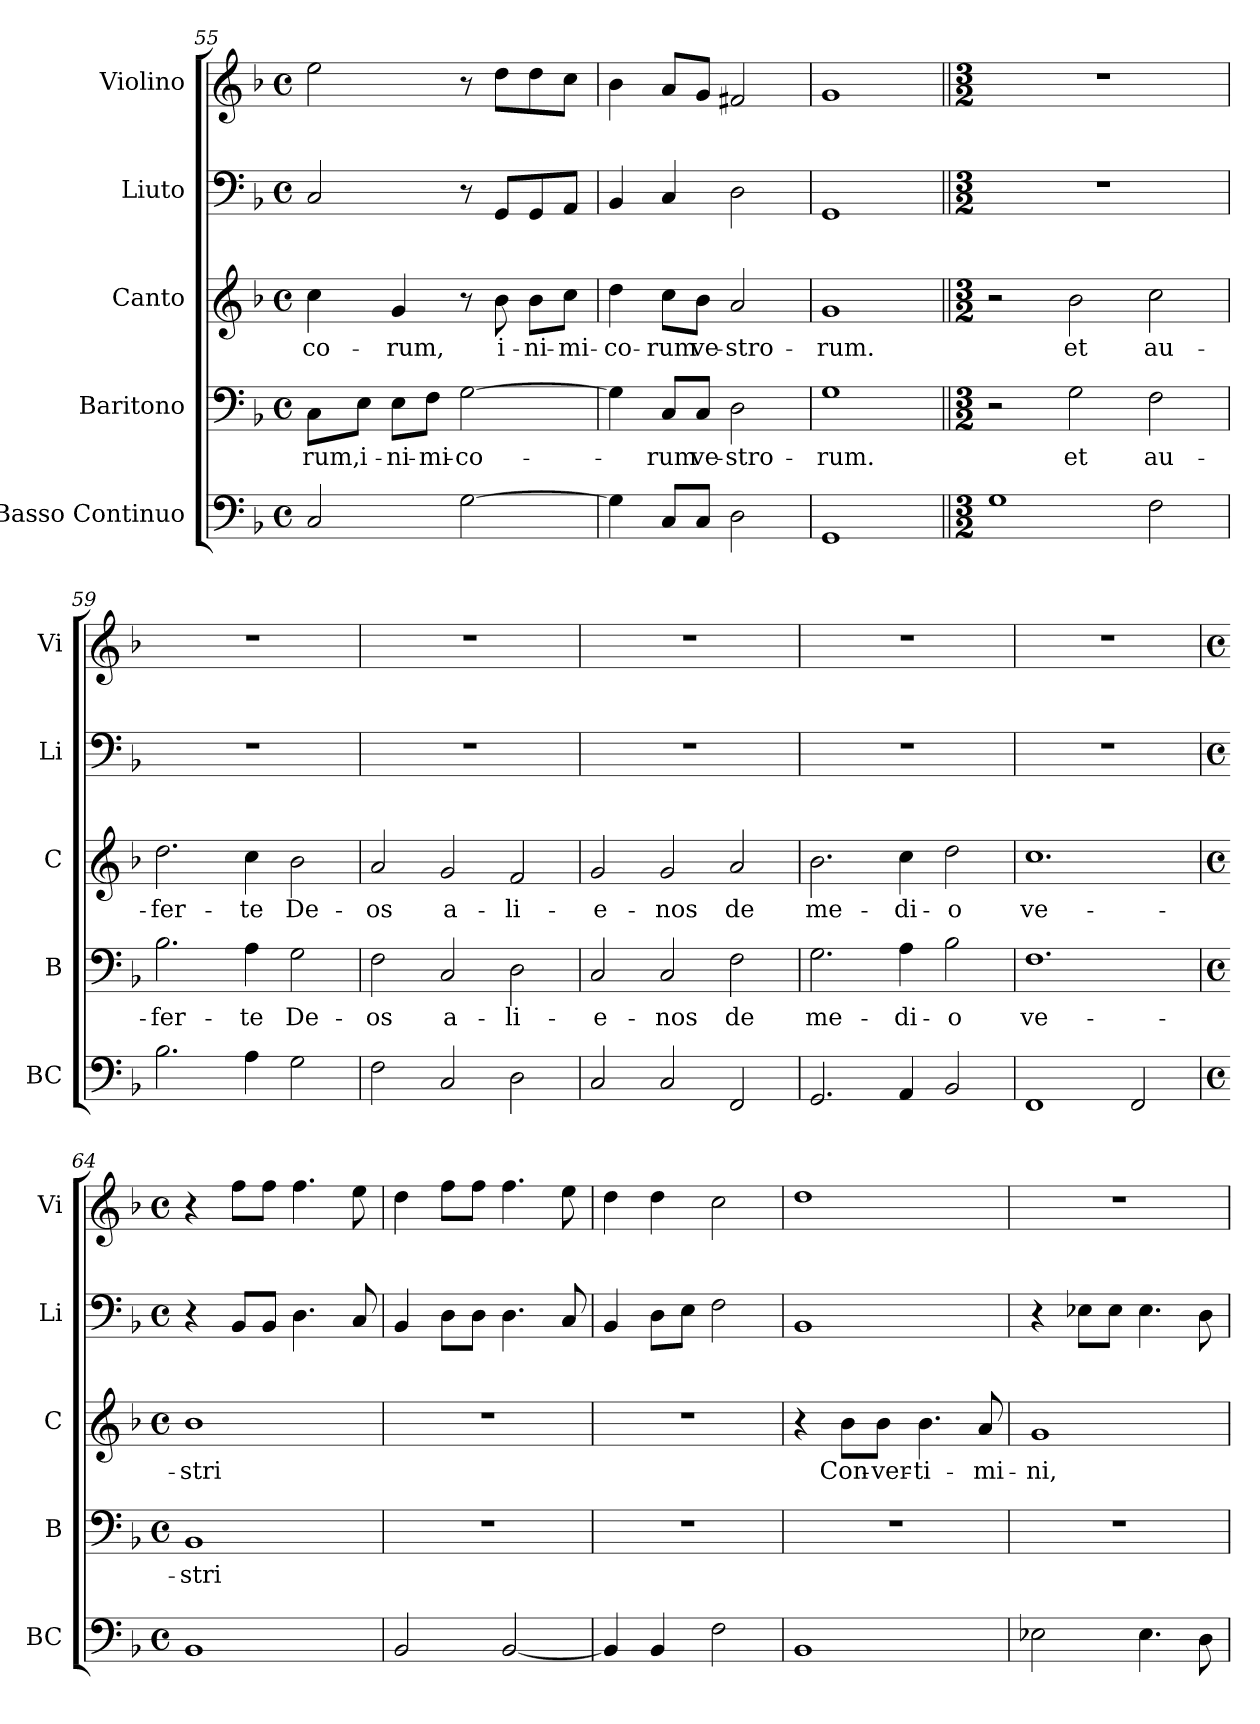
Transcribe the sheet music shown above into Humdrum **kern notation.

**kern	**kern	**text	**kern	**text	**kern	**kern
*part5	*part4	*part4	*part3	*part3	*part2	*part1
*staff5	*staff4	*staff4	*staff3	*staff3	*staff2	*staff1
*I"Basso Continuo	*I"Baritono	*	*I"Canto	*	*I"Liuto	*I"Violino
*I'BC	*I'B	*	*I'C	*	*I'Li	*I'Vi
!!LO:LB:g=z
*clefF4	*clefF4	*	*clefG2	*	*clefF4	*clefG2
*k[b-]	*k[b-]	*	*k[b-]	*	*k[b-]	*k[b-]
*F:	*F:	*	*F:	*	*F:	*F:
*M4/4	*M4/4	*	*M4/4	*	*M4/4	*M4/4
*met(c)	*met(c)	*	*met(c)	*	*met(c)	*met(c)
=55	=55	=55	=55	=55	=55	=55
!	!	!LO:LY:b	!	!LO:LY:b	!	!
2C/	8C\L	-rum,	4cc\	-co-	2C/	2ee\
!	!	!LO:LY:b	!	!	!	!
.	8E\J	i-	.	.	.	.
!	!	!LO:LY:b	!	!LO:LY:b	!	!
.	8E\L	-ni-	4g/	-rum,	.	.
!	!	!LO:LY:b	!	!	!	!
.	8F\J	-mi-	.	.	.	.
!	!	!LO:LY:b	!	!	!	!
[2G\	[2G\	-co-	8r	.	8r	8r
!	!	!	!	!LO:LY:b	!	!
.	.	.	8b-\	i-	8GG/L	8dd\L
!	!	!	!	!LO:LY:b	!	!
.	.	.	8b-\L	-ni-	8GG/	8dd\
!	!	!	!	!LO:LY:b	!	!
.	.	.	8cc\J	-mi-	8AA/J	8cc\J
=56	=56	=56	=56	=56	=56	=56
!	!	!	!	!LO:LY:b	!	!
4G\]	4G\]	.	4dd\	-co-	4BB-/	4b-\
!	!	!LO:LY:b	!	!LO:LY:b	!	!
8C/L	8C/L	-rum	8cc\L	-rum	4C/	8a/L
!	!	!LO:LY:b	!	!LO:LY:b	!	!
8C/J	8C/J	ve-	8b-\J	ve-	.	8g/J
!	!	!LO:LY:b	!	!LO:LY:b	!	!
2D\	2D\	-stro-	2a/	-stro-	2D\	2f#X/
=57	=57	=57	=57	=57	=57	=57
!	!	!LO:LY:b	!	!LO:LY:b	!	!
1GG	1G	-rum.	1g	-rum.	1GG	1g
=58||	=58||	=58||	=58||	=58||	=58||	=58||
*M3/2	*M3/2	*	*M3/2	*	*M3/2	*M3/2
1G	2r	.	2r	.	1.r	1.r
!	!	!LO:LY:b	!	!LO:LY:b	!	!
.	2G\	et	2b-\	et	.	.
!	!	!LO:LY:b	!	!LO:LY:b	!	!
2F\	2F\	au-	2cc\	au-	.	.
=59	=59	=59	=59	=59	=59	=59
!	!	!LO:LY:b	!	!LO:LY:b	!	!
2.B-\	2.B-\	-fer-	2.dd\	-fer-	1.r	1.r
!	!	!LO:LY:b	!	!LO:LY:b	!	!
4A\	4A\	-te	4cc\	-te	.	.
!	!	!LO:LY:b	!	!LO:LY:b	!	!
2G\	2G\	De-	2b-\	De-	.	.
=60	=60	=60	=60	=60	=60	=60
!	!	!LO:LY:b	!	!LO:LY:b	!	!
2F\	2F\	-os	2a/	-os	1.r	1.r
!	!	!LO:LY:b	!	!LO:LY:b	!	!
2C/	2C/	a-	2g/	a-	.	.
!	!	!LO:LY:b	!	!LO:LY:b	!	!
2D\	2D\	-li-	2f/	-li-	.	.
!!LO:LB:g=z
=61	=61	=61	=61	=61	=61	=61
!	!	!LO:LY:b	!	!LO:LY:b	!	!
2C/	2C/	-e-	2g/	-e-	1.r	1.r
!	!	!LO:LY:b	!	!LO:LY:b	!	!
2C/	2C/	-nos	2g/	-nos	.	.
!	!	!LO:LY:b	!	!LO:LY:b	!	!
2FF/	2F\	de	2a/	de	.	.
=62	=62	=62	=62	=62	=62	=62
!	!	!LO:LY:b	!	!LO:LY:b	!	!
2.GG/	2.G\	me-	2.b-\	me-	1.r	1.r
!	!	!LO:LY:b	!	!LO:LY:b	!	!
4AA/	4A\	-di-	4cc\	-di-	.	.
!	!	!LO:LY:b	!	!LO:LY:b	!	!
2BB-/	2B-\	-o	2dd\	-o	.	.
=63	=63	=63	=63	=63	=63	=63
!	!	!LO:LY:b	!	!LO:LY:b	!	!
1FF	1.F	ve-	1.cc	ve-	1.r	1.r
2FF/	.	.	.	.	.	.
=64	=64	=64	=64	=64	=64	=64
*M4/4	*M4/4	*	*M4/4	*	*M4/4	*M4/4
*met(c)	*met(c)	*	*met(c)	*	*met(c)	*met(c)
!	!	!LO:LY:b	!	!LO:LY:b	!	!
1BB-	1BB-	-stri	1b-	-stri	4r	4r
.	.	.	.	.	8BB-/L	8ff\L
.	.	.	.	.	8BB-/J	8ff\J
.	.	.	.	.	4.D\	4.ff\
.	.	.	.	.	8C/	8ee\
=65	=65	=65	=65	=65	=65	=65
2BB-/	1r	.	1r	.	4BB-/	4dd\
.	.	.	.	.	8D\L	8ff\L
.	.	.	.	.	8D\J	8ff\J
[2BB-/	.	.	.	.	4.D\	4.ff\
.	.	.	.	.	8C/	8ee\
=66	=66	=66	=66	=66	=66	=66
4BB-/]	1r	.	1r	.	4BB-/	4dd\
4BB-/	.	.	.	.	8D\L	4dd\
.	.	.	.	.	8E\J	.
2F\	.	.	.	.	2F\	2cc\
!!LO:PB:g=z
=67	=67	=67	=67	=67	=67	=67
1BB-	1r	.	4r	.	1BB-	1dd
!	!	!	!	!LO:LY:b	!	!
.	.	.	8b-\L	Con-	.	.
!	!	!	!	!LO:LY:b	!	!
.	.	.	8b-\J	-ver-	.	.
!	!	!	!	!LO:LY:b	!	!
.	.	.	4.b-\	-ti-	.	.
!	!	!	!	!LO:LY:b	!	!
.	.	.	8a/	-mi-	.	.
=68	=68	=68	=68	=68	=68	=68
!	!	!	!	!LO:LY:b	!	!
2E-X\	1r	.	1g	-ni,	4r	1r
.	.	.	.	.	8E-X\L	.
.	.	.	.	.	8E-\J	.
4.E-\	.	.	.	.	4.E-\	.
8D\	.	.	.	.	8D\	.
=	=	=	=	=	=	=
*-	*-	*-	*-	*-	*-	*-
